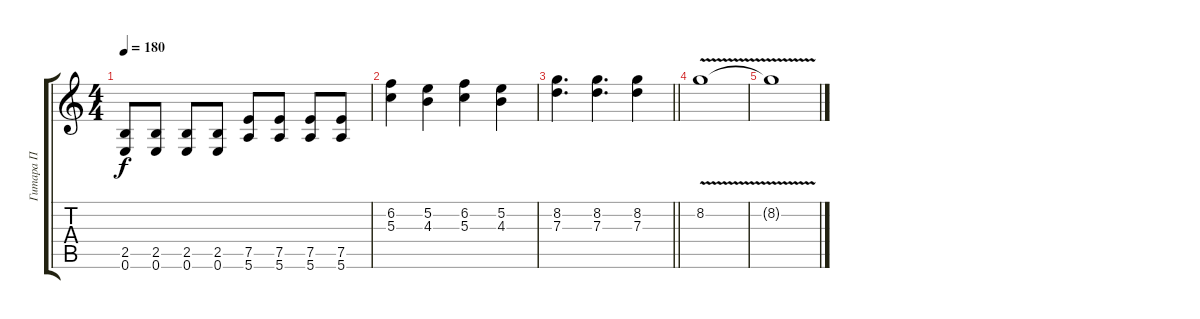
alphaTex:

\track ("Гитара П" "Гитара П") {instrument overdrivenguitar}
\staff {score tabs}
\tuning (E4 B3 G3 D3 A2 E2) {hide}
\ts (4 4)
\tempo 180
\clef g2
\ks c
(2.5 0.6).8{dy f} (2.5 0.6).8 (2.5 0.6).8 (2.5 0.6).8 (7.5 5.6).8 (7.5 5.6).8 (7.5 5.6).8 (7.5 5.6).8 |
(6.2 5.3).4 (5.2 4.3).4 (6.2 5.3).4 (5.2 4.3).4 |
\barLineRight lightlight
(8.2 7.3).4{d} (8.2 7.3).4{d} (8.2 7.3).4 |
8.2{v}.1 |
8.2{t}.1
